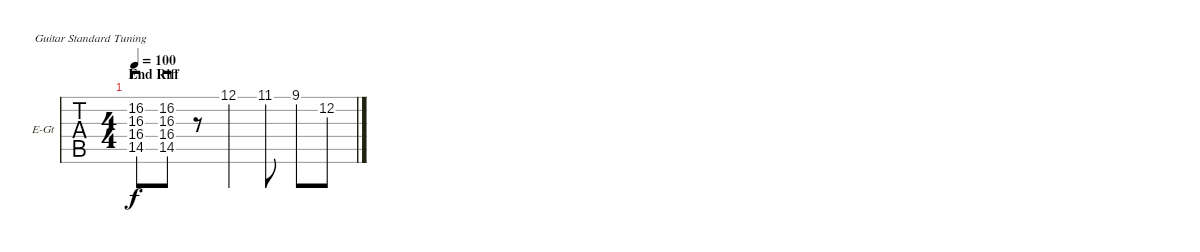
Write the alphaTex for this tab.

\bracketExtendMode groupsimilarinstruments
\firstSystemTrackNameOrientation horizontal
\otherSystemsTrackNameOrientation horizontal
\track ("Nick" "E-Gt") {instrument overdrivenguitar}
\staff {tabs}
\tuning (E4 B3 G3 D3 A2 E2)
\ts (4 4)
\section ("" "End Riff")
\tempo 100
\clef g2
\ks c
(16.2 16.3 16.4 14.5).8{sd dy f} (16.2 16.3 16.4 14.5).8{sd} r.8 12.1.4 11.1.8 9.1.8 12.2.8
